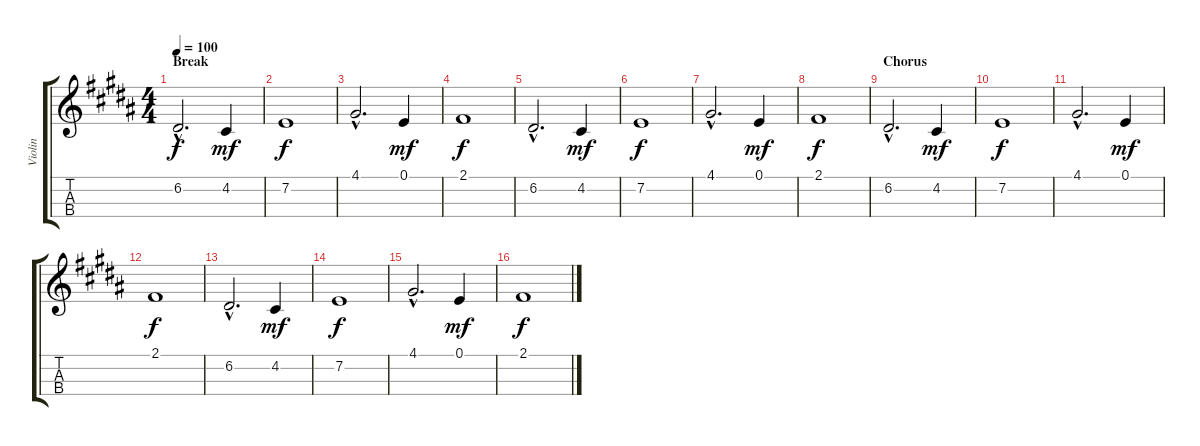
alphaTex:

\track ("Violin" "Violin") {instrument violin}
\staff {score tabs}
\tuning (E4 A3 D3 G2) {hide}
\ts (4 4)
\section ("" "Break")
\tempo 100
\clef g2
\ks b
6.2{hac}.2{d dy f} 4.2.4{dy mf} |
7.2.1{dy f} |
4.1{hac}.2{d} 0.1.4{dy mf} |
2.1.1{dy f} |
6.2{hac}.2{d} 4.2.4{dy mf} |
7.2.1{dy f} |
4.1{hac}.2{d} 0.1.4{dy mf} |
2.1.1{dy f} |
\section ("" "Chorus")
6.2{hac}.2{d} 4.2.4{dy mf} |
7.2.1{dy f} |
4.1{hac}.2{d} 0.1.4{dy mf} |
2.1.1{dy f} |
6.2{hac}.2{d} 4.2.4{dy mf} |
7.2.1{dy f} |
4.1{hac}.2{d} 0.1.4{dy mf} |
2.1.1{dy f}
